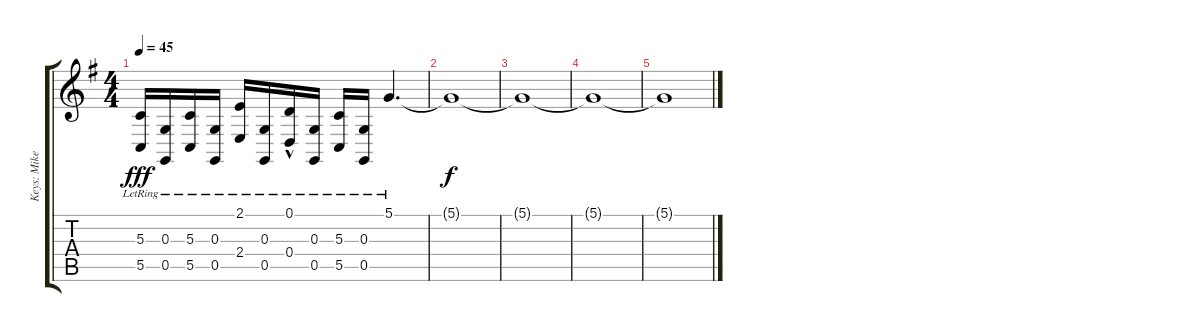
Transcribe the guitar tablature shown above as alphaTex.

\track ("Keys: Mike" "Keys: Mike") {instrument pad1newage}
\staff {score tabs}
\tuning (D4 B3 G3 D3 G2 D2) {hide}
\ts (4 4)
\tempo 45
\clef g2
\ks g
(5.3{lr} 5.5{lr}).16{dy fff} (0.3{lr} 0.5{lr}).16 (5.3{lr} 5.5{lr}).16 (0.3{lr} 0.5{lr}).16 (2.1{lr} 2.4{lr}).16 (0.3{lr} 0.5{lr}).16 (0.1{lr} 0.4{hac lr}).16 (0.3{lr} 0.5{lr}).16 (5.3{lr} 5.5{lr}).16 (0.3{lr} 0.5{lr}).16 5.1{lr}.4{d volume 0} |
5.1{t}.1{dy f} |
5.1{t}.1 |
5.1{t}.1 |
5.1{t}.1
